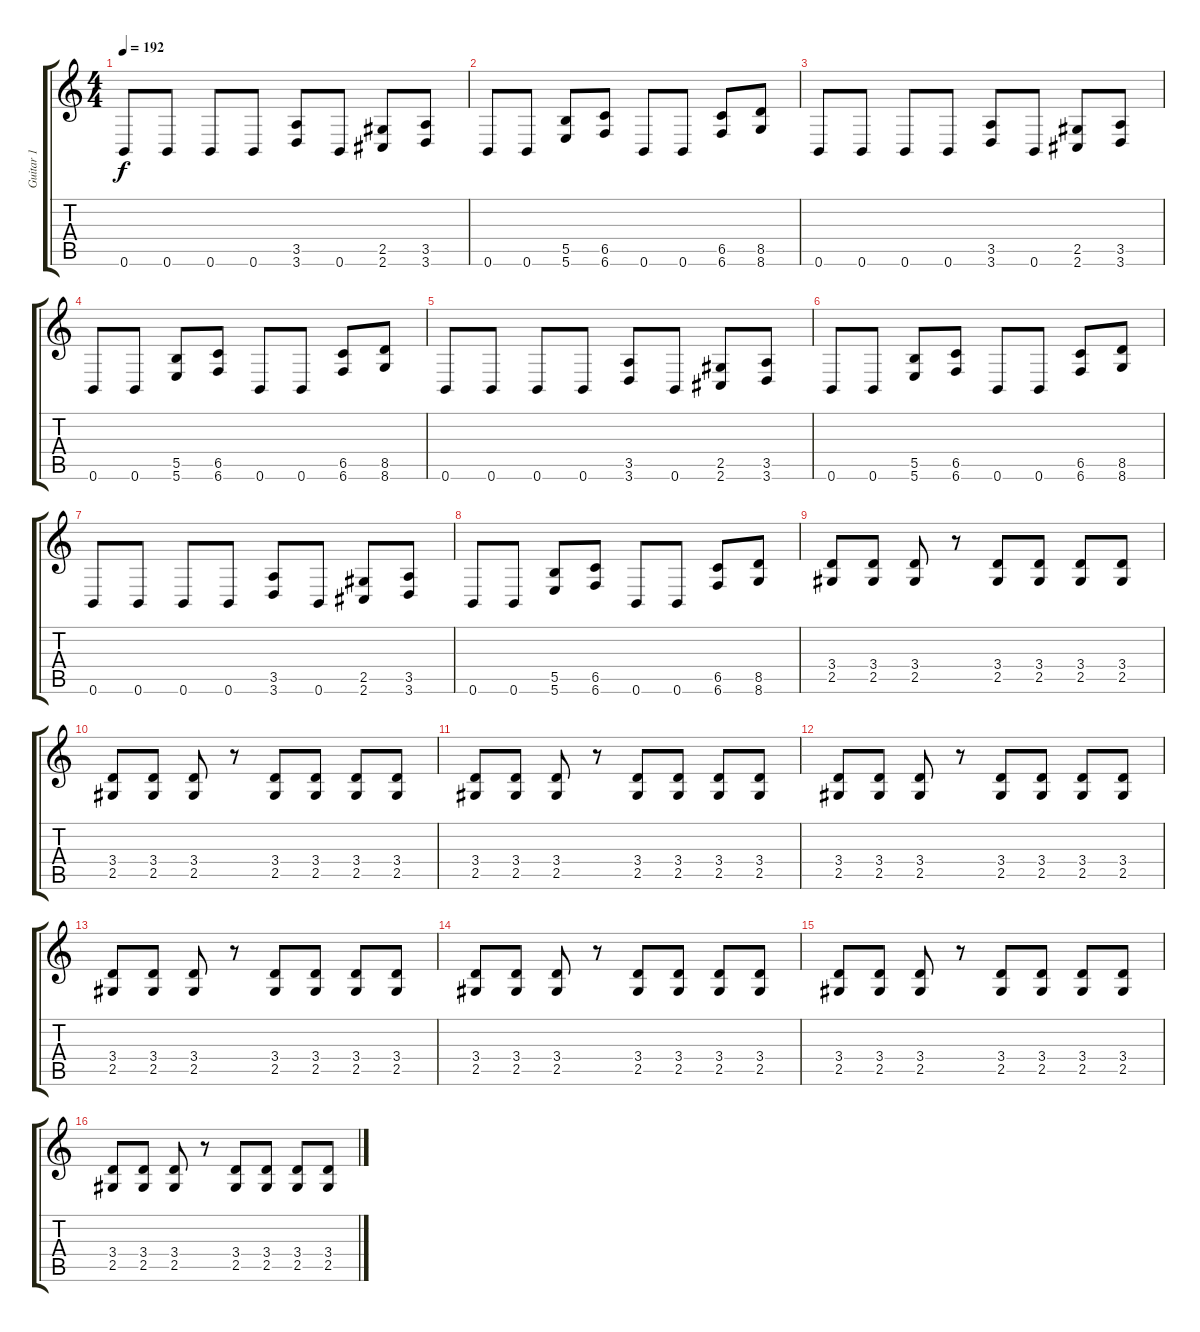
\track ("Guitar 1" "Guitar 1") {instrument overdrivenguitar}
\staff {score tabs}
\tuning (Db4 Ab3 E3 B2 Gb2 B1) {hide}
\ts (4 4)
\tempo 192
\clef g2
\ks c
0.6.8{dy f} 0.6.8 0.6.8 0.6.8 (3.5 3.6).8 0.6.8 (2.5 2.6).8 (3.5 3.6).8 |
0.6.8 0.6.8 (5.5 5.6).8 (6.5 6.6).8 0.6.8 0.6.8 (6.5 6.6).8 (8.5 8.6).8 |
0.6.8 0.6.8 0.6.8 0.6.8 (3.5 3.6).8 0.6.8 (2.5 2.6).8 (3.5 3.6).8 |
0.6.8 0.6.8 (5.5 5.6).8 (6.5 6.6).8 0.6.8 0.6.8 (6.5 6.6).8 (8.5 8.6).8 |
0.6.8 0.6.8 0.6.8 0.6.8 (3.5 3.6).8 0.6.8 (2.5 2.6).8 (3.5 3.6).8 |
0.6.8 0.6.8 (5.5 5.6).8 (6.5 6.6).8 0.6.8 0.6.8 (6.5 6.6).8 (8.5 8.6).8 |
0.6.8 0.6.8 0.6.8 0.6.8 (3.5 3.6).8 0.6.8 (2.5 2.6).8 (3.5 3.6).8 |
0.6.8 0.6.8 (5.5 5.6).8 (6.5 6.6).8 0.6.8 0.6.8 (6.5 6.6).8 (8.5 8.6).8 |
(3.4 2.5).8 (3.4 2.5).8 (3.4 2.5).8 r.8 (3.4 2.5).8 (3.4 2.5).8 (3.4 2.5).8 (3.4 2.5).8 |
(3.4 2.5).8 (3.4 2.5).8 (3.4 2.5).8 r.8 (3.4 2.5).8 (3.4 2.5).8 (3.4 2.5).8 (3.4 2.5).8 |
(3.4 2.5).8 (3.4 2.5).8 (3.4 2.5).8 r.8 (3.4 2.5).8 (3.4 2.5).8 (3.4 2.5).8 (3.4 2.5).8 |
(3.4 2.5).8 (3.4 2.5).8 (3.4 2.5).8 r.8 (3.4 2.5).8 (3.4 2.5).8 (3.4 2.5).8 (3.4 2.5).8 |
(3.4 2.5).8 (3.4 2.5).8 (3.4 2.5).8 r.8 (3.4 2.5).8 (3.4 2.5).8 (3.4 2.5).8 (3.4 2.5).8 |
(3.4 2.5).8 (3.4 2.5).8 (3.4 2.5).8 r.8 (3.4 2.5).8 (3.4 2.5).8 (3.4 2.5).8 (3.4 2.5).8 |
(3.4 2.5).8 (3.4 2.5).8 (3.4 2.5).8 r.8 (3.4 2.5).8 (3.4 2.5).8 (3.4 2.5).8 (3.4 2.5).8 |
(3.4 2.5).8 (3.4 2.5).8 (3.4 2.5).8 r.8 (3.4 2.5).8 (3.4 2.5).8 (3.4 2.5).8 (3.4 2.5).8
